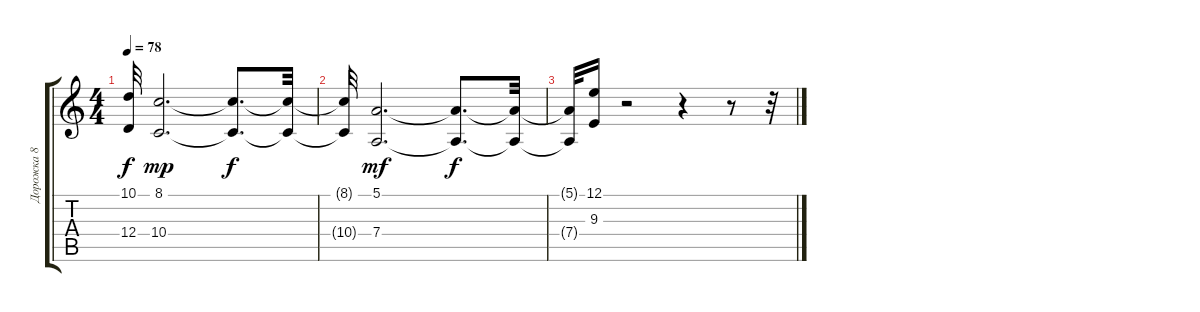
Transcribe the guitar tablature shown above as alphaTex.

\track ("Дорожка 8" "Дорожка 8") {instrument pad4choir}
\staff {score tabs}
\tuning (E4 B3 G3 D3 A2 E2) {hide}
\ts (4 4)
\tempo 78
\clef g2
\ks c
(10.1{t} 12.4{t}).32{dy f} (8.1 10.4).2{d dy mp} (8.1{t} 10.4{t}).8{d dy f} (8.1{t} 10.4{t}).32 |
(8.1{t} 10.4{t}).32 (5.1 7.4).2{d dy mf} (5.1{t} 7.4{t}).8{d dy f} (5.1{t} 7.4{t}).32 |
(5.1{t} 7.4{t}).32 (12.1 9.3).16 r.2 r.4 r.8 r.32
